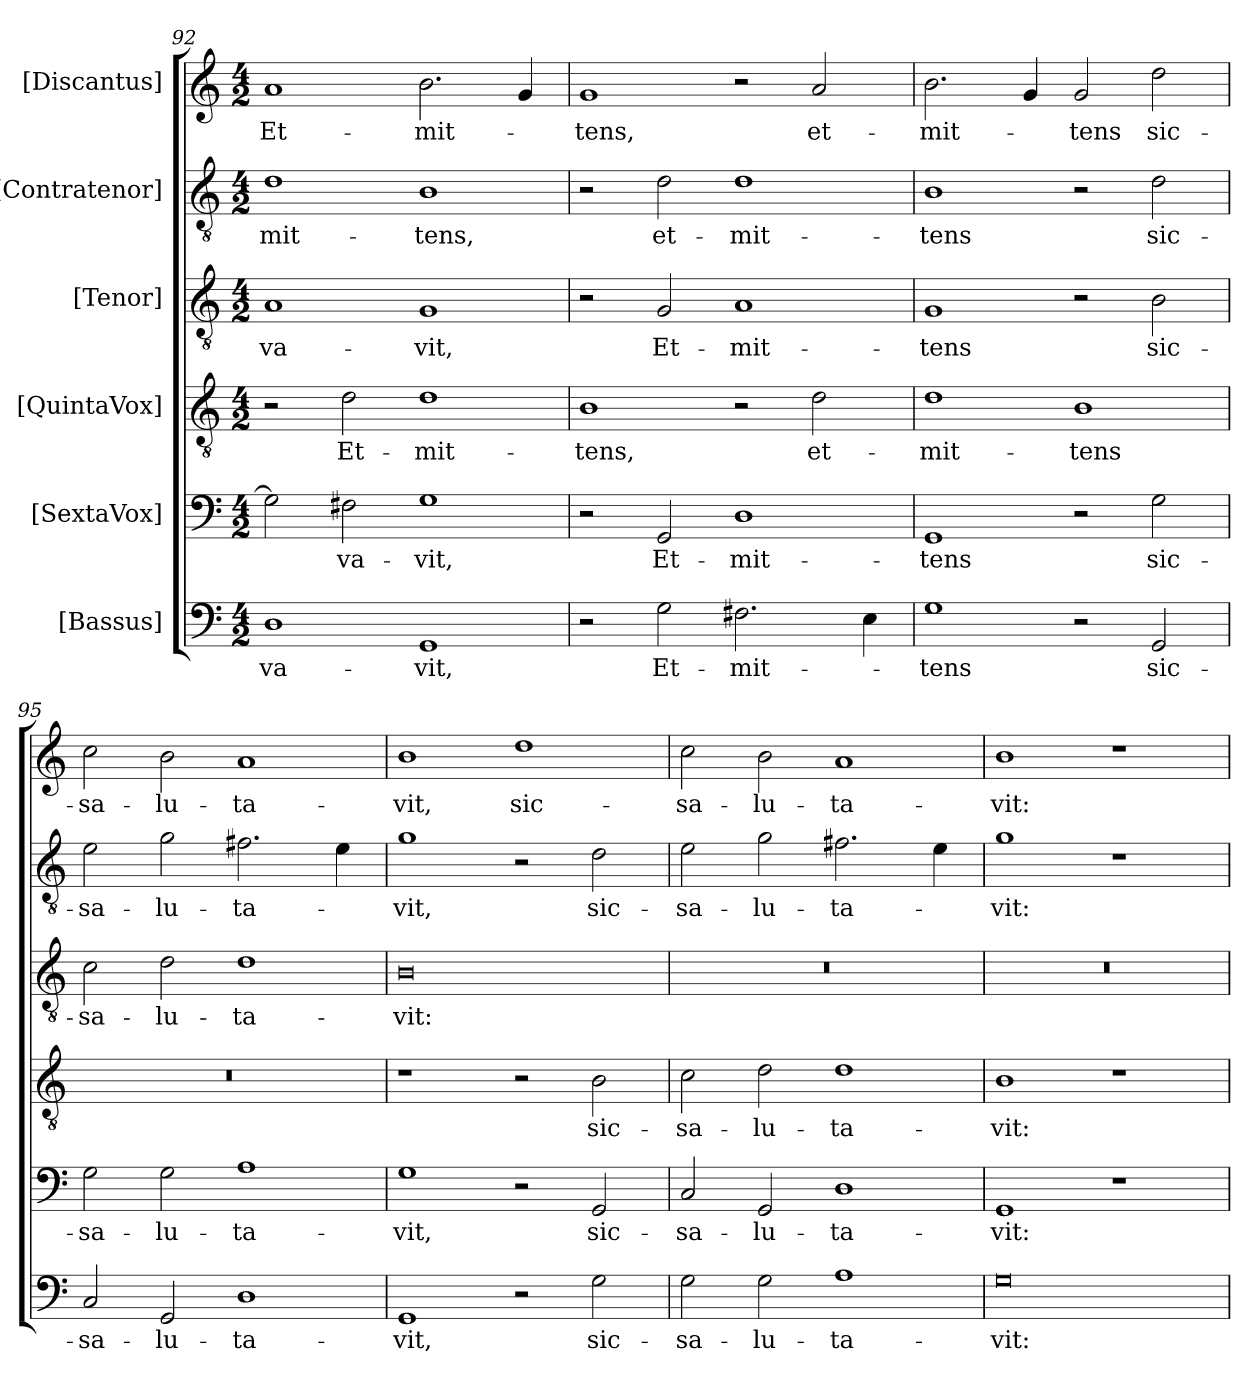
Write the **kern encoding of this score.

**kern	**text	**kern	**text	**kern	**text	**kern	**text	**kern	**text	**kern	**text
*part6	*part6	*part5	*part5	*part4	*part4	*part3	*part3	*part2	*part2	*part1	*part1
*staff6	*staff6	*staff5	*staff5	*staff4	*staff4	*staff3	*staff3	*staff2	*staff2	*staff1	*staff1
*I"[Bassus]	*	*I"[SextaVox]	*	*I"[QuintaVox]	*	*I"[Tenor]	*	*I"[Contratenor]	*	*I"[Discantus]	*
*clefF4	*	*clefF4	*	*clefGv2	*	*clefGv2	*	*clefGv2	*	*clefG2	*
*k[]	*	*k[]	*	*k[]	*	*k[]	*	*k[]	*	*k[]	*
*M4/2	*	*M4/2	*	*M4/2	*	*M4/2	*	*M4/2	*	*M4/2	*
=92	=92	=92	=92	=92	=92	=92	=92	=92	=92	=92	=92
1D\	-va-	2G\]	.	2r	.	1A/	-va-	1d\	mit-	1a/	Et-
.	.	2F#X\	-va-	2d\	Et-	.	.	.	.	.	.
1GG/	-vit,	1G\	-vit,	1d\	mit-	1G/	-vit,	1B\	-tens,	2.b\	mit-
.	.	.	.	.	.	.	.	.	.	4g/	.
=93	=93	=93	=93	=93	=93	=93	=93	=93	=93	=93	=93
2r	.	2r	.	1B\	-tens,	2r	.	2r	.	1g/	-tens,
2G\	Et-	2GG/	Et-	.	.	2G/	Et-	2d\	et-	.	.
2.F#X\	mit-	1D\	mit-	2r	.	1A/	mit-	1d\	mit-	2r	.
.	.	.	.	2d\	et-	.	.	.	.	2a/	et-
4E\	.	.	.	.	.	.	.	.	.	.	.
=94	=94	=94	=94	=94	=94	=94	=94	=94	=94	=94	=94
1G\	-tens	1GG/	-tens	1d\	mit-	1G/	-tens	1B\	-tens	2.b\	mit-
.	.	.	.	.	.	.	.	.	.	4g/	.
2r	.	2r	.	1B\	-tens	2r	.	2r	.	2g/	-tens
2GG/	sic-	2G\	sic-	.	.	2B\	sic-	2d\	sic-	2dd\	sic-
=95	=95	=95	=95	=95	=95	=95	=95	=95	=95	=95	=95
2C/	sa-	2G\	sa-	0r	.	2c\	sa-	2e\	sa-	2cc\	sa-
2GG/	-lu-	2G\	-lu-	.	.	2d\	-lu-	2g\	-lu-	2b\	-lu-
1D\	-ta-	1A\	-ta-	.	.	1d\	-ta-	2.f#X\	-ta-	1a/	-ta-
.	.	.	.	.	.	.	.	4e\	.	.	.
=96	=96	=96	=96	=96	=96	=96	=96	=96	=96	=96	=96
1GG/	-vit,	1G\	-vit,	1r	.	0B\	-vit:	1g\	-vit,	1b\	-vit,
2r	.	2r	.	2r	.	.	.	2r	.	1dd\	sic-
2G\	sic-	2GG/	sic-	2B\	sic-	.	.	2d\	sic-	.	.
=97	=97	=97	=97	=97	=97	=97	=97	=97	=97	=97	=97
2G\	sa-	2C/	sa-	2c\	sa-	0r	.	2e\	sa-	2cc\	sa-
2G\	-lu-	2GG/	-lu-	2d\	-lu-	.	.	2g\	-lu-	2b\	-lu-
1A\	-ta-	1D\	-ta-	1d\	-ta-	.	.	2.f#X\	-ta-	1a/	-ta-
.	.	.	.	.	.	.	.	4e\	.	.	.
=98	=98	=98	=98	=98	=98	=98	=98	=98	=98	=98	=98
0G\	-vit:	1GG/	-vit:	1B\	-vit:	0r	.	1g\	-vit:	1b\	-vit:
.	.	1r	.	1r	.	.	.	1r	.	1r	.
=	=	=	=	=	=	=	=	=	=	=	=
*-	*-	*-	*-	*-	*-	*-	*-	*-	*-	*-	*-
